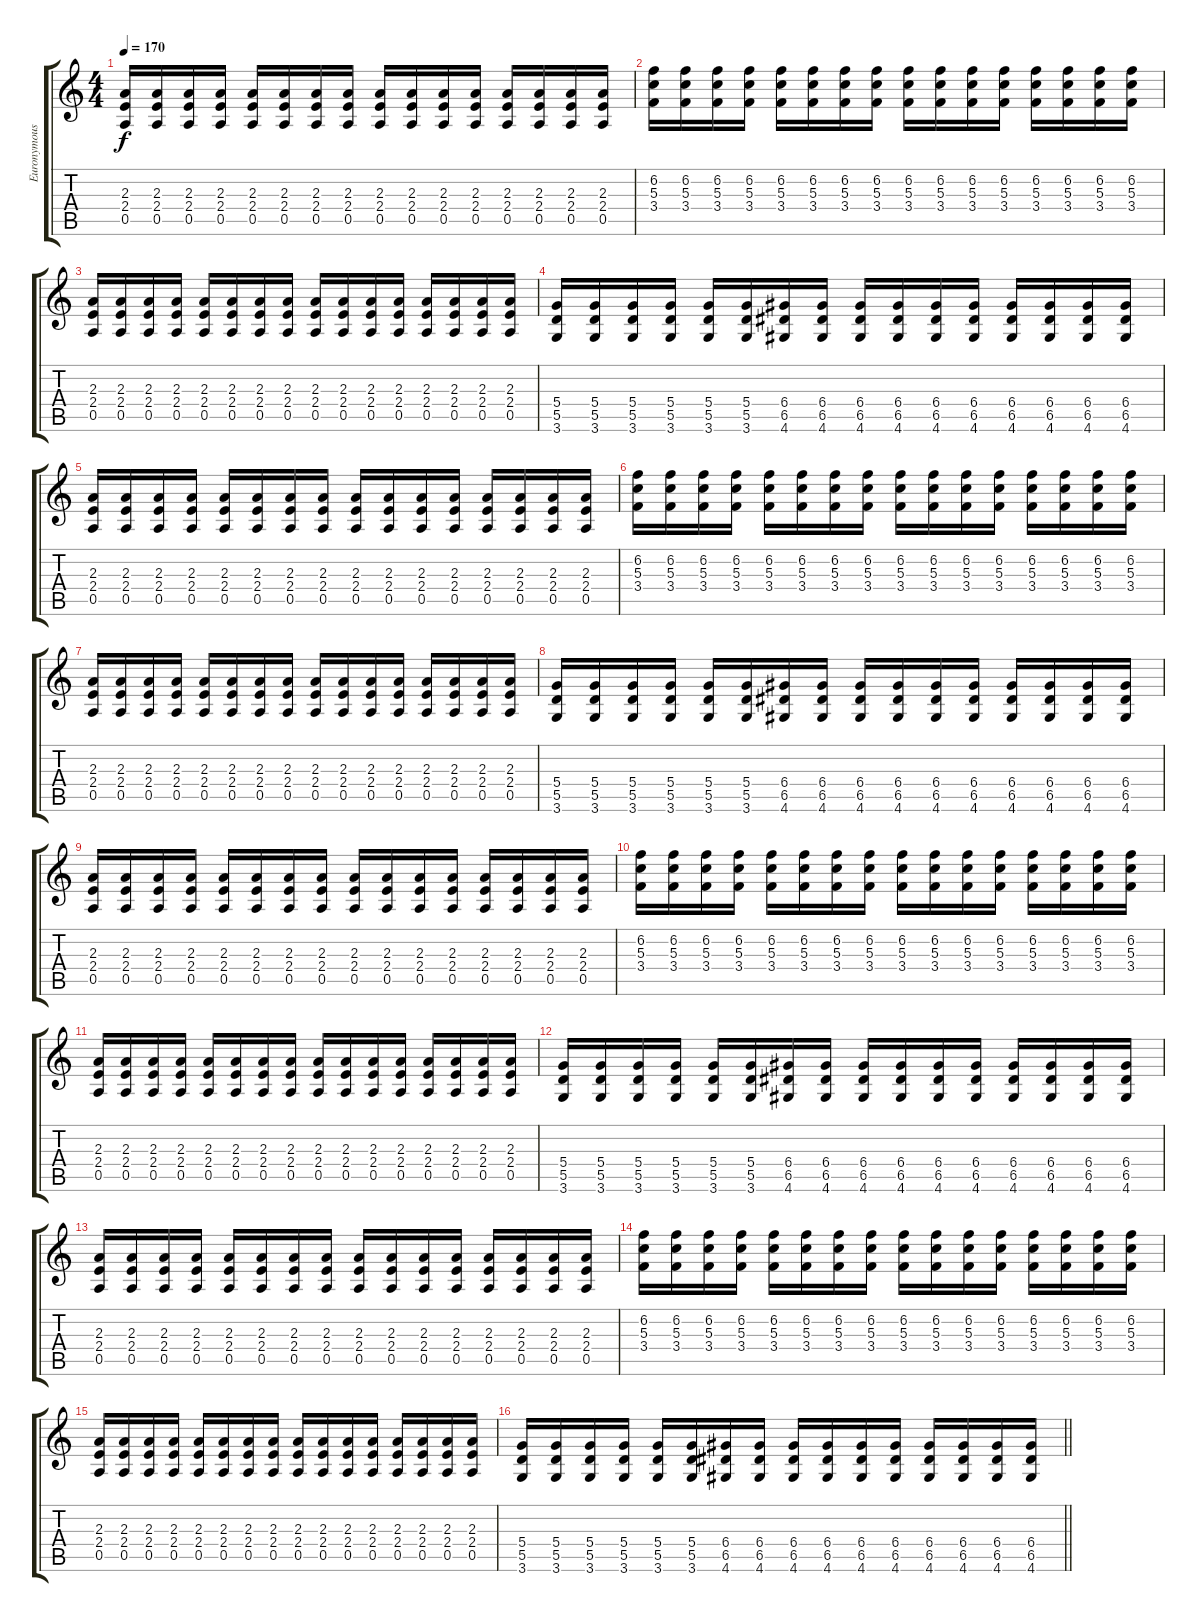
\track ("Euronymous" "Euronymous") {instrument distortionguitar}
\staff {score tabs}
\tuning (E4 B3 G3 D3 A2 E2) {hide}
\ts (4 4)
\tempo 170
\clef g2
\ks c
(2.3 2.4 0.5).16{dy f} (2.3 2.4 0.5).16 (2.3 2.4 0.5).16 (2.3 2.4 0.5).16 (2.3 2.4 0.5).16 (2.3 2.4 0.5).16 (2.3 2.4 0.5).16 (2.3 2.4 0.5).16 (2.3 2.4 0.5).16 (2.3 2.4 0.5).16 (2.3 2.4 0.5).16 (2.3 2.4 0.5).16 (2.3 2.4 0.5).16 (2.3 2.4 0.5).16 (2.3 2.4 0.5).16 (2.3 2.4 0.5).16 |
(6.2 5.3 3.4).16 (6.2 5.3 3.4).16 (6.2 5.3 3.4).16 (6.2 5.3 3.4).16 (6.2 5.3 3.4).16 (6.2 5.3 3.4).16 (6.2 5.3 3.4).16 (6.2 5.3 3.4).16 (6.2 5.3 3.4).16 (6.2 5.3 3.4).16 (6.2 5.3 3.4).16 (6.2 5.3 3.4).16 (6.2 5.3 3.4).16 (6.2 5.3 3.4).16 (6.2 5.3 3.4).16 (6.2 5.3 3.4).16 |
(2.3 2.4 0.5).16 (2.3 2.4 0.5).16 (2.3 2.4 0.5).16 (2.3 2.4 0.5).16 (2.3 2.4 0.5).16 (2.3 2.4 0.5).16 (2.3 2.4 0.5).16 (2.3 2.4 0.5).16 (2.3 2.4 0.5).16 (2.3 2.4 0.5).16 (2.3 2.4 0.5).16 (2.3 2.4 0.5).16 (2.3 2.4 0.5).16 (2.3 2.4 0.5).16 (2.3 2.4 0.5).16 (2.3 2.4 0.5).16 |
(5.4 5.5 3.6).16 (5.4 5.5 3.6).16 (5.4 5.5 3.6).16 (5.4 5.5 3.6).16 (5.4 5.5 3.6).16 (5.4 5.5 3.6).16 (6.4 6.5 4.6).16 (6.4 6.5 4.6).16 (6.4 6.5 4.6).16 (6.4 6.5 4.6).16 (6.4 6.5 4.6).16 (6.4 6.5 4.6).16 (6.4 6.5 4.6).16 (6.4 6.5 4.6).16 (6.4 6.5 4.6).16 (6.4 6.5 4.6).16 |
(2.3 2.4 0.5).16 (2.3 2.4 0.5).16 (2.3 2.4 0.5).16 (2.3 2.4 0.5).16 (2.3 2.4 0.5).16 (2.3 2.4 0.5).16 (2.3 2.4 0.5).16 (2.3 2.4 0.5).16 (2.3 2.4 0.5).16 (2.3 2.4 0.5).16 (2.3 2.4 0.5).16 (2.3 2.4 0.5).16 (2.3 2.4 0.5).16 (2.3 2.4 0.5).16 (2.3 2.4 0.5).16 (2.3 2.4 0.5).16 |
(6.2 5.3 3.4).16 (6.2 5.3 3.4).16 (6.2 5.3 3.4).16 (6.2 5.3 3.4).16 (6.2 5.3 3.4).16 (6.2 5.3 3.4).16 (6.2 5.3 3.4).16 (6.2 5.3 3.4).16 (6.2 5.3 3.4).16 (6.2 5.3 3.4).16 (6.2 5.3 3.4).16 (6.2 5.3 3.4).16 (6.2 5.3 3.4).16 (6.2 5.3 3.4).16 (6.2 5.3 3.4).16 (6.2 5.3 3.4).16 |
(2.3 2.4 0.5).16 (2.3 2.4 0.5).16 (2.3 2.4 0.5).16 (2.3 2.4 0.5).16 (2.3 2.4 0.5).16 (2.3 2.4 0.5).16 (2.3 2.4 0.5).16 (2.3 2.4 0.5).16 (2.3 2.4 0.5).16 (2.3 2.4 0.5).16 (2.3 2.4 0.5).16 (2.3 2.4 0.5).16 (2.3 2.4 0.5).16 (2.3 2.4 0.5).16 (2.3 2.4 0.5).16 (2.3 2.4 0.5).16 |
(5.4 5.5 3.6).16 (5.4 5.5 3.6).16 (5.4 5.5 3.6).16 (5.4 5.5 3.6).16 (5.4 5.5 3.6).16 (5.4 5.5 3.6).16 (6.4 6.5 4.6).16 (6.4 6.5 4.6).16 (6.4 6.5 4.6).16 (6.4 6.5 4.6).16 (6.4 6.5 4.6).16 (6.4 6.5 4.6).16 (6.4 6.5 4.6).16 (6.4 6.5 4.6).16 (6.4 6.5 4.6).16 (6.4 6.5 4.6).16 |
(2.3 2.4 0.5).16 (2.3 2.4 0.5).16 (2.3 2.4 0.5).16 (2.3 2.4 0.5).16 (2.3 2.4 0.5).16 (2.3 2.4 0.5).16 (2.3 2.4 0.5).16 (2.3 2.4 0.5).16 (2.3 2.4 0.5).16 (2.3 2.4 0.5).16 (2.3 2.4 0.5).16 (2.3 2.4 0.5).16 (2.3 2.4 0.5).16 (2.3 2.4 0.5).16 (2.3 2.4 0.5).16 (2.3 2.4 0.5).16 |
(6.2 5.3 3.4).16 (6.2 5.3 3.4).16 (6.2 5.3 3.4).16 (6.2 5.3 3.4).16 (6.2 5.3 3.4).16 (6.2 5.3 3.4).16 (6.2 5.3 3.4).16 (6.2 5.3 3.4).16 (6.2 5.3 3.4).16 (6.2 5.3 3.4).16 (6.2 5.3 3.4).16 (6.2 5.3 3.4).16 (6.2 5.3 3.4).16 (6.2 5.3 3.4).16 (6.2 5.3 3.4).16 (6.2 5.3 3.4).16 |
(2.3 2.4 0.5).16 (2.3 2.4 0.5).16 (2.3 2.4 0.5).16 (2.3 2.4 0.5).16 (2.3 2.4 0.5).16 (2.3 2.4 0.5).16 (2.3 2.4 0.5).16 (2.3 2.4 0.5).16 (2.3 2.4 0.5).16 (2.3 2.4 0.5).16 (2.3 2.4 0.5).16 (2.3 2.4 0.5).16 (2.3 2.4 0.5).16 (2.3 2.4 0.5).16 (2.3 2.4 0.5).16 (2.3 2.4 0.5).16 |
(5.4 5.5 3.6).16 (5.4 5.5 3.6).16 (5.4 5.5 3.6).16 (5.4 5.5 3.6).16 (5.4 5.5 3.6).16 (5.4 5.5 3.6).16 (6.4 6.5 4.6).16 (6.4 6.5 4.6).16 (6.4 6.5 4.6).16 (6.4 6.5 4.6).16 (6.4 6.5 4.6).16 (6.4 6.5 4.6).16 (6.4 6.5 4.6).16 (6.4 6.5 4.6).16 (6.4 6.5 4.6).16 (6.4 6.5 4.6).16 |
(2.3 2.4 0.5).16 (2.3 2.4 0.5).16 (2.3 2.4 0.5).16 (2.3 2.4 0.5).16 (2.3 2.4 0.5).16 (2.3 2.4 0.5).16 (2.3 2.4 0.5).16 (2.3 2.4 0.5).16 (2.3 2.4 0.5).16 (2.3 2.4 0.5).16 (2.3 2.4 0.5).16 (2.3 2.4 0.5).16 (2.3 2.4 0.5).16 (2.3 2.4 0.5).16 (2.3 2.4 0.5).16 (2.3 2.4 0.5).16 |
(6.2 5.3 3.4).16 (6.2 5.3 3.4).16 (6.2 5.3 3.4).16 (6.2 5.3 3.4).16 (6.2 5.3 3.4).16 (6.2 5.3 3.4).16 (6.2 5.3 3.4).16 (6.2 5.3 3.4).16 (6.2 5.3 3.4).16 (6.2 5.3 3.4).16 (6.2 5.3 3.4).16 (6.2 5.3 3.4).16 (6.2 5.3 3.4).16 (6.2 5.3 3.4).16 (6.2 5.3 3.4).16 (6.2 5.3 3.4).16 |
(2.3 2.4 0.5).16 (2.3 2.4 0.5).16 (2.3 2.4 0.5).16 (2.3 2.4 0.5).16 (2.3 2.4 0.5).16 (2.3 2.4 0.5).16 (2.3 2.4 0.5).16 (2.3 2.4 0.5).16 (2.3 2.4 0.5).16 (2.3 2.4 0.5).16 (2.3 2.4 0.5).16 (2.3 2.4 0.5).16 (2.3 2.4 0.5).16 (2.3 2.4 0.5).16 (2.3 2.4 0.5).16 (2.3 2.4 0.5).16 |
\barLineRight lightlight
(5.4 5.5 3.6).16 (5.4 5.5 3.6).16 (5.4 5.5 3.6).16 (5.4 5.5 3.6).16 (5.4 5.5 3.6).16 (5.4 5.5 3.6).16 (6.4 6.5 4.6).16 (6.4 6.5 4.6).16 (6.4 6.5 4.6).16 (6.4 6.5 4.6).16 (6.4 6.5 4.6).16 (6.4 6.5 4.6).16 (6.4 6.5 4.6).16 (6.4 6.5 4.6).16 (6.4 6.5 4.6).16 (6.4 6.5 4.6).16
